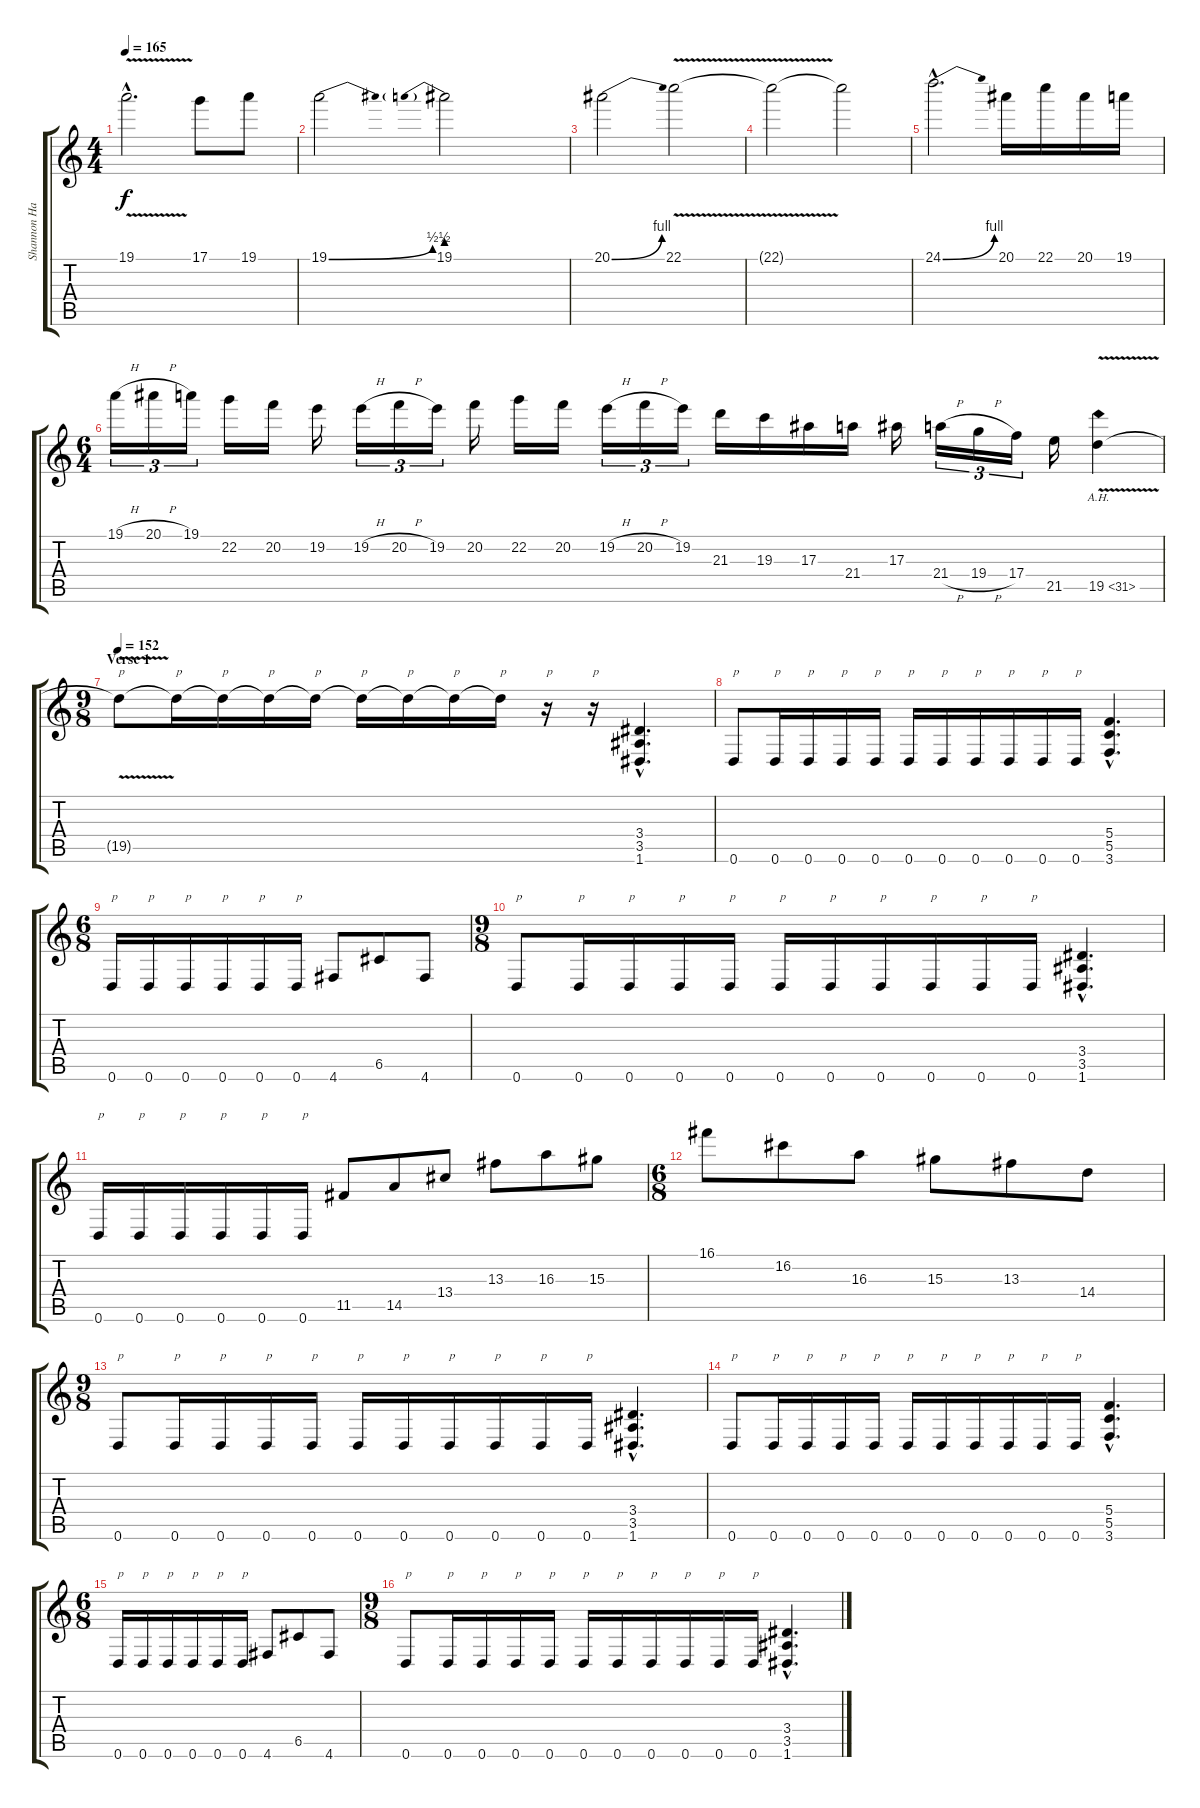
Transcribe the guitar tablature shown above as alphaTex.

\track ("Shannon Hamm" "Shannon Ha") {instrument distortionguitar}
\staff {score tabs}
\tuning (D4 A3 F3 C3 G2 D2) {hide}
\ts (4 4)
\tempo 165
\clef g2
\ks c
19.1{v hac}.2{d dy f} 17.1.8 19.1.8 |
19.1{be (bend 0 0 60 2)}.2 19.1{be (prebend 0 2 60 2)}.2 |
20.1{be (bend 0 0 60 4)}.2 22.1{v}.2 |
22.1{t}.2 22.1{t}.2 |
24.1{be (bend 0 0 60 4) hac}.2{d} 20.1.16 22.1.16 20.1.16 19.1.16 |
\ts (6 4)
19.1{h}.16{tu (3 2)} 20.1{h}.16{tu (3 2)} 19.1.16{tu (3 2)} 22.2.16 20.2.16 19.2.16 19.2{h}.16{tu (3 2)} 20.2{h}.16{tu (3 2)} 19.2.16{tu (3 2)} 20.2.16 22.2.16 20.2.16 19.2{h}.16{tu (3 2)} 20.2{h}.16{tu (3 2)} 19.2.16{tu (3 2)} 21.3.16 19.3.16 17.3.16 21.4.16 17.3.16 21.4{h}.16{tu (3 2)} 19.4{h}.16{tu (3 2)} 17.4.16{tu (3 2)} 21.5.16 19.5{ah 12 v}.4 |
\ts (9 8)
\section ("" "Verse 1")
\tempo 152
19.5{t}.8{txt "p"} 19.5{t}.16{txt "p"} 19.5{t}.16{txt "p"} 19.5{t}.16{txt "p"} 19.5{t}.16{txt "p"} 19.5{t}.16{txt "p"} 19.5{t}.16{txt "p"} 19.5{t}.16{txt "p"} 19.5{t}.16{txt "p"} r.16{txt "p"} r.16{txt "p"} (3.4{hac} 3.5{hac} 1.6{hac}).4{d} |
0.6.8{txt "p"} 0.6.16{txt "p"} 0.6.16{txt "p"} 0.6.16{txt "p"} 0.6.16{txt "p"} 0.6.16{txt "p"} 0.6.16{txt "p"} 0.6.16{txt "p"} 0.6.16{txt "p"} 0.6.16{txt "p"} 0.6.16{txt "p"} (5.4{hac} 5.5{hac} 3.6{hac}).4{d} |
\ts (6 8)
0.6.16{txt "p"} 0.6.16{txt "p"} 0.6.16{txt "p"} 0.6.16{txt "p"} 0.6.16{txt "p"} 0.6.16{txt "p"} 4.6.8 6.5.8 4.6.8 |
\ts (9 8)
0.6.8{txt "p"} 0.6.16{txt "p"} 0.6.16{txt "p"} 0.6.16{txt "p"} 0.6.16{txt "p"} 0.6.16{txt "p"} 0.6.16{txt "p"} 0.6.16{txt "p"} 0.6.16{txt "p"} 0.6.16{txt "p"} 0.6.16{txt "p"} (3.4{hac} 3.5{hac} 1.6{hac}).4{d} |
0.6.16{txt "p"} 0.6.16{txt "p"} 0.6.16{txt "p"} 0.6.16{txt "p"} 0.6.16{txt "p"} 0.6.16{txt "p"} 11.5.8 14.5.8 13.4.8 13.3.8 16.3.8 15.3.8 |
\ts (6 8)
16.1.8 16.2.8 16.3.8 15.3.8 13.3.8 14.4.8 |
\ts (9 8)
0.6.8{txt "p"} 0.6.16{txt "p"} 0.6.16{txt "p"} 0.6.16{txt "p"} 0.6.16{txt "p"} 0.6.16{txt "p"} 0.6.16{txt "p"} 0.6.16{txt "p"} 0.6.16{txt "p"} 0.6.16{txt "p"} 0.6.16{txt "p"} (3.4{hac} 3.5{hac} 1.6{hac}).4{d} |
0.6.8{txt "p"} 0.6.16{txt "p"} 0.6.16{txt "p"} 0.6.16{txt "p"} 0.6.16{txt "p"} 0.6.16{txt "p"} 0.6.16{txt "p"} 0.6.16{txt "p"} 0.6.16{txt "p"} 0.6.16{txt "p"} 0.6.16{txt "p"} (5.4{hac} 5.5{hac} 3.6{hac}).4{d} |
\ts (6 8)
0.6.16{txt "p"} 0.6.16{txt "p"} 0.6.16{txt "p"} 0.6.16{txt "p"} 0.6.16{txt "p"} 0.6.16{txt "p"} 4.6.8 6.5.8 4.6.8 |
\ts (9 8)
0.6.8{txt "p"} 0.6.16{txt "p"} 0.6.16{txt "p"} 0.6.16{txt "p"} 0.6.16{txt "p"} 0.6.16{txt "p"} 0.6.16{txt "p"} 0.6.16{txt "p"} 0.6.16{txt "p"} 0.6.16{txt "p"} 0.6.16{txt "p"} (3.4{hac} 3.5{hac} 1.6{hac}).4{d}
